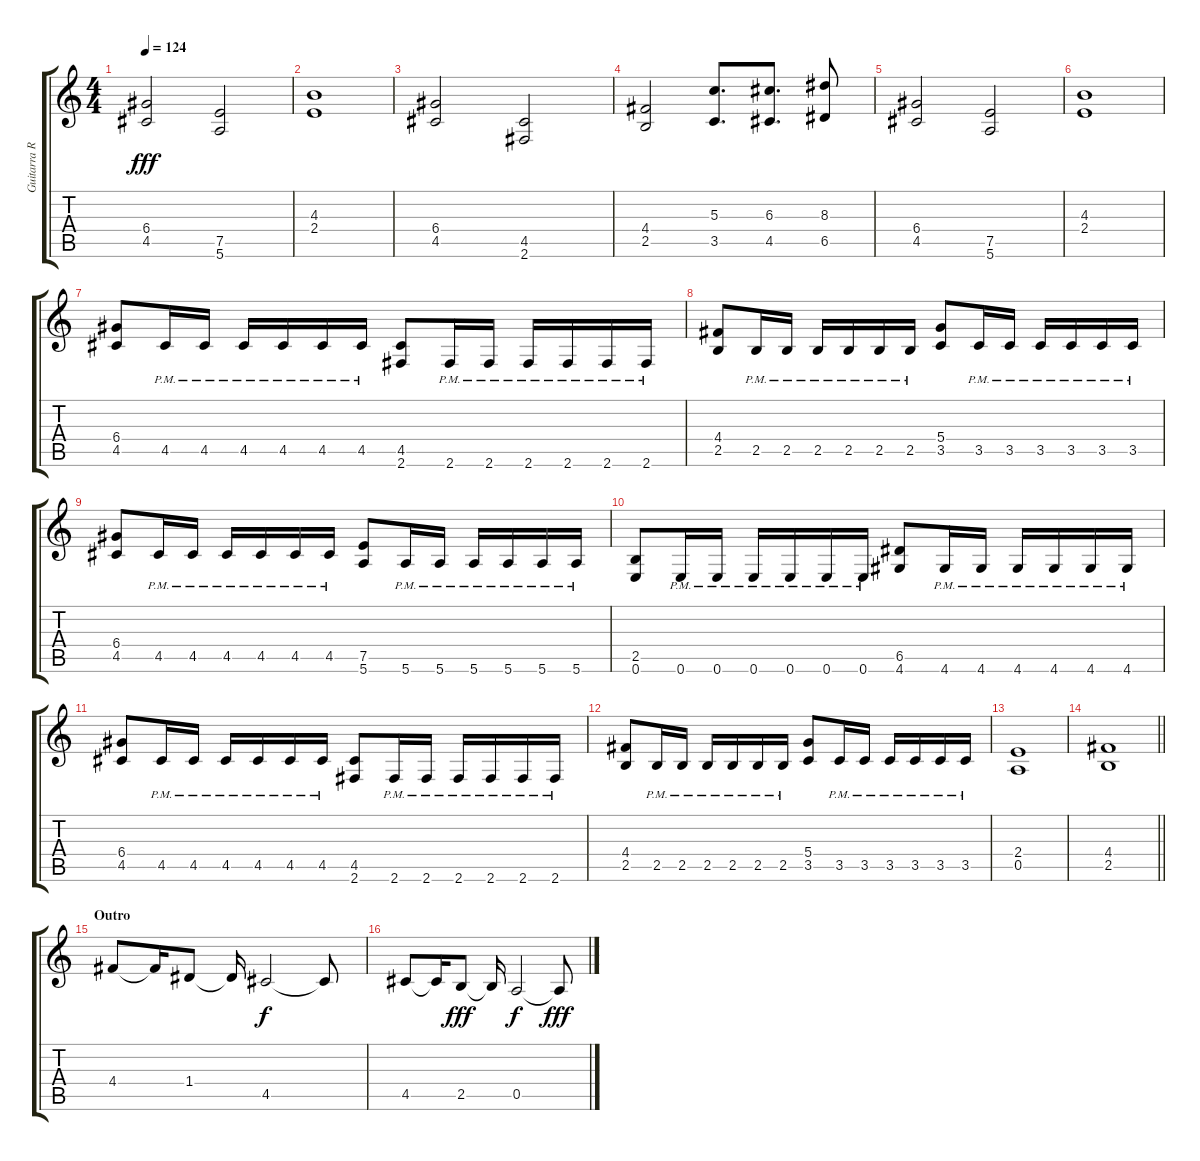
\track ("Guitarra Ritmica" "Guitarra R") {instrument distortionguitar}
\staff {score tabs}
\tuning (E4 B3 G3 D3 A2 E2) {hide}
\ts (4 4)
\tempo 124
\clef g2
\ks c
(6.4 4.5).2{dy fff} (7.5 5.6).2 |
(4.3 2.4).1 |
(6.4 4.5).2 (4.5 2.6).2 |
(4.4 2.5).2 (5.3 3.5).8{d} (6.3 4.5).8{d} (8.3 6.5).8 |
(6.4 4.5).2 (7.5 5.6).2 |
(4.3 2.4).1 |
(6.4 4.5).8 4.5{pm}.16 4.5{pm}.16 4.5{pm}.16 4.5{pm}.16 4.5{pm}.16 4.5{pm}.16 (4.5 2.6).8 2.6{pm}.16 2.6{pm}.16 2.6{pm}.16 2.6{pm}.16 2.6{pm}.16 2.6{pm}.16 |
(4.4 2.5).8 2.5{pm}.16 2.5{pm}.16 2.5{pm}.16 2.5{pm}.16 2.5{pm}.16 2.5{pm}.16 (5.4 3.5).8 3.5{pm}.16 3.5{pm}.16 3.5{pm}.16 3.5{pm}.16 3.5{pm}.16 3.5{pm}.16 |
(6.4 4.5).8 4.5{pm}.16 4.5{pm}.16 4.5{pm}.16 4.5{pm}.16 4.5{pm}.16 4.5{pm}.16 (7.5 5.6).8 5.6{pm}.16 5.6{pm}.16 5.6{pm}.16 5.6{pm}.16 5.6{pm}.16 5.6{pm}.16 |
(2.5 0.6).8 0.6{pm}.16 0.6{pm}.16 0.6{pm}.16 0.6{pm}.16 0.6{pm}.16 0.6{pm}.16 (6.5 4.6).8 4.6{pm}.16 4.6{pm}.16 4.6{pm}.16 4.6{pm}.16 4.6{pm}.16 4.6{pm}.16 |
(6.4 4.5).8 4.5{pm}.16 4.5{pm}.16 4.5{pm}.16 4.5{pm}.16 4.5{pm}.16 4.5{pm}.16 (4.5 2.6).8 2.6{pm}.16 2.6{pm}.16 2.6{pm}.16 2.6{pm}.16 2.6{pm}.16 2.6{pm}.16 |
(4.4 2.5).8 2.5{pm}.16 2.5{pm}.16 2.5{pm}.16 2.5{pm}.16 2.5{pm}.16 2.5{pm}.16 (5.4 3.5).8 3.5{pm}.16 3.5{pm}.16 3.5{pm}.16 3.5{pm}.16 3.5{pm}.16 3.5{pm}.16 |
(2.4 0.5).1 |
\barLineRight lightlight
(4.4 2.5).1 |
\section ("" "Outro")
4.4.8 4.4{t}.16 1.4.8 1.4{t}.16 4.5.2{dy f} 4.5{t}.8 |
4.5.8 4.5{t}.16 2.5.8{dy fff} 2.5{t}.16 0.5.2{dy f} 0.5{t}.8{dy fff}
